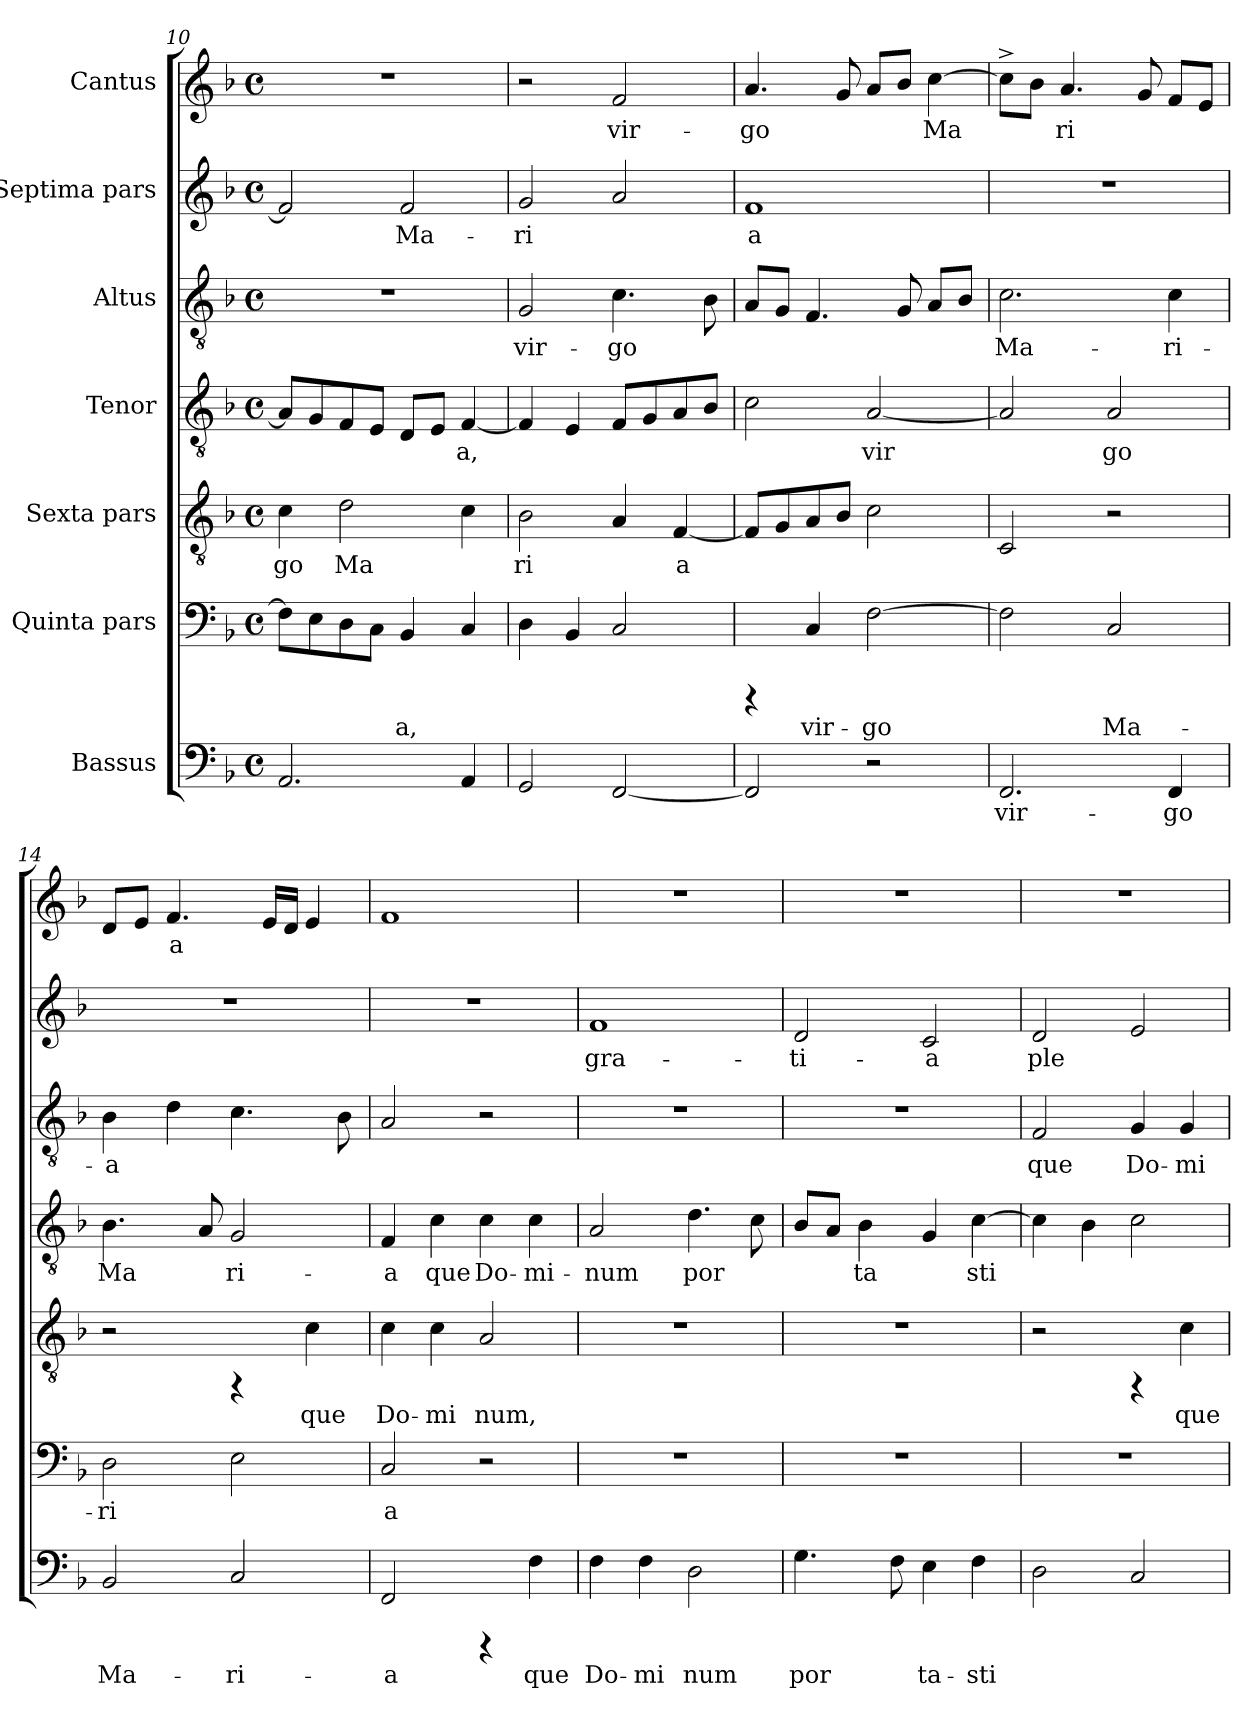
**kern	**text	**kern	**text	**kern	**text	**kern	**text	**kern	**text	**kern	**text	**kern	**text
*part7	*part7	*part6	*part6	*part5	*part5	*part4	*part4	*part3	*part3	*part2	*part2	*part1	*part1
*staff7	*staff7	*staff6	*staff6	*staff5	*staff5	*staff4	*staff4	*staff3	*staff3	*staff2	*staff2	*staff1	*staff1
*I"Bassus	*	*I"Quinta pars	*	*I"Sexta pars	*	*I"Tenor	*	*I"Altus	*	*I"Septima pars	*	*I"Cantus	*
*clefF4	*	*clefF4	*	*clefGv2	*	*clefGv2	*	*clefGv2	*	*clefG2	*	*clefG2	*
*k[b-]	*	*k[b-]	*	*k[b-]	*	*k[b-]	*	*k[b-]	*	*k[b-]	*	*k[b-]	*
*F:	*	*F:	*	*F:	*	*F:	*	*F:	*	*F:	*	*F:	*
*M4/4	*	*M4/4	*	*M4/4	*	*M4/4	*	*M4/4	*	*M4/4	*	*M4/4	*
*met(c)	*	*met(c)	*	*met(c)	*	*met(c)	*	*met(c)	*	*met(c)	*	*met(c)	*
=10	=10	=10	=10	=10	=10	=10	=10	=10	=10	=10	=10	=10	=10
!	!LO:LY:b:cj	!	!LO:LY:b:cj	!	!LO:LY:b:cj	!	!LO:LY:b:cj	!	!	!	!LO:LY:b:cj	!	!
2.AA/	.	8F\L]	--	4c\	-go	8A/L]	--	1r	.	2f/]	.	1r	.
!	!	!	!LO:LY:b:cj	!	!	!	!LO:LY:b:cj	!	!	!	!	!	!
.	.	8E\	--	.	.	8G/	--	.	.	.	.	.	.
!	!	!	!LO:LY:b:cj	!	!LO:LY:b:cj	!	!LO:LY:b:cj	!	!	!	!	!	!
.	.	8D\	--	2d\	Ma-	8F/	--	.	.	.	.	.	.
!	!	!	!LO:LY:b:cj	!	!	!	!LO:LY:b:cj	!	!	!	!	!	!
.	.	8C\J	--	.	.	8E/J	--	.	.	.	.	.	.
!	!	!	!LO:LY:b:cj	!	!	!	!LO:LY:b:cj	!	!	!	!LO:LY:b:cj	!	!
.	.	4BB-/	-a,	.	.	8D/L	--	.	.	2f/	Ma-	.	.
!	!	!	!	!	!	!	!LO:LY:b:cj	!	!	!	!	!	!
.	.	.	.	.	.	8E/J	--	.	.	.	.	.	.
!	!LO:LY:b:cj	!	!LO:LY:b:cj	!	!LO:LY:b:cj	!	!LO:LY:b:cj	!	!	!	!	!	!
4AA/	.	4C/	.	4c\	--	[<4F/	-a,	.	.	.	.	.	.
=11	=11	=11	=11	=11	=11	=11	=11	=11	=11	=11	=11	=11	=11
!	!LO:LY:b:cj	!	!LO:LY:b:cj	!	!LO:LY:b:cj	!	!LO:LY:b:cj	!	!LO:LY:b:cj	!	!LO:LY:b:cj	!	!
2GG/	.	4D\	.	2B-\	-ri-	4F/]	.	2G/	vir-	2g/	-ri-	2r	.
!	!	!	!LO:LY:b:cj	!	!	!	!LO:LY:b:cj	!	!	!	!	!	!
.	.	4BB-/	.	.	.	4E/	.	.	.	.	.	.	.
!	!LO:LY:b:cj	!	!LO:LY:b:cj	!	!LO:LY:b:cj	!	!LO:LY:b:cj	!	!LO:LY:b:cj	!	!LO:LY:b:cj	!	!LO:LY:b:cj
[<2FF/	.	2C/	.	4A/	--	8F/L	.	4.c\	-go	2a/	--	2f/	vir-
!	!	!	!	!	!	!	!LO:LY:b:cj	!	!	!	!	!	!
.	.	.	.	.	.	8G/	.	.	.	.	.	.	.
!	!	!	!	!	!LO:LY:b:cj	!	!LO:LY:b:cj	!	!	!	!	!	!
.	.	.	.	[<4F/	-a	8A/	.	.	.	.	.	.	.
!	!	!	!	!	!	!	!LO:LY:b:cj	!	!LO:LY:b:cj	!	!	!	!
.	.	.	.	.	.	8B-/J	.	8B-\	.	.	.	.	.
=12	=12	=12	=12	=12	=12	=12	=12	=12	=12	=12	=12	=12	=12
!	!LO:LY:b:cj	!	!	!	!LO:LY:b:cj	!	!LO:LY:b:cj	!	!LO:LY:b:cj	!	!LO:LY:b:cj	!	!LO:LY:b:cj
2FF/]	.	4rCCC	.	8F/L]	.	2c\	.	8A/L	.	1f	-a	4.a/	-go
!	!	!	!	!	!LO:LY:b:cj	!	!	!	!LO:LY:b:cj	!	!	!	!
.	.	.	.	8G/	.	.	.	8G/J	.	.	.	.	.
!	!	!	!LO:LY:b:cj	!	!LO:LY:b:cj	!	!	!	!LO:LY:b:cj	!	!	!	!
.	.	4C/	vir-	8A/	.	.	.	4.F/	.	.	.	.	.
!	!	!	!	!	!LO:LY:b:cj	!	!	!	!	!	!	!	!LO:LY:b:cj
.	.	.	.	8B-/J	.	.	.	.	.	.	.	8g/	.
!	!	!	!LO:LY:b:cj	!	!LO:LY:b:cj	!	!LO:LY:b:cj	!	!	!	!	!	!LO:LY:b:cj
2r	.	[>2F\	-go	2c\	.	[>2A/	vir-	.	.	.	.	8a/L	.
!	!	!	!	!	!	!	!	!	!LO:LY:b:cj	!	!	!	!LO:LY:b:cj
.	.	.	.	.	.	.	.	8G/	.	.	.	8b-/J	.
!	!	!	!	!	!	!	!	!	!LO:LY:b:cj	!	!	!	!LO:LY:b:cj
.	.	.	.	.	.	.	.	8A/L	.	.	.	[>4cc\	Ma-
!	!	!	!	!	!	!	!	!	!LO:LY:b:cj	!	!	!	!
.	.	.	.	.	.	.	.	8B-/J	.	.	.	.	.
!!LO:PB:g=z
=13	=13	=13	=13	=13	=13	=13	=13	=13	=13	=13	=13	=13	=13
!	!LO:LY:b:cj	!	!LO:LY:b:cj	!	!LO:LY:b:cj	!	!LO:LY:b:cj	!	!LO:LY:b:cj	!	!	!	!LO:LY:b:cj
2.FF/	vir-	2F\]	.	2C/	.	2A/]	--	2.c\	Ma-	1r	.	8cc^<\L]	--
!	!	!	!	!	!	!	!	!	!	!	!	!	!LO:LY:b:cj
.	.	.	.	.	.	.	.	.	.	.	.	8b-\J	--
!	!	!	!	!	!	!	!	!	!	!	!	!	!LO:LY:b:cj
.	.	.	.	.	.	.	.	.	.	.	.	4.a/	-ri-
!	!	!	!LO:LY:b:cj	!	!	!	!LO:LY:b:cj	!	!	!	!	!	!
.	.	2C/	Ma-	2r	.	2A/	-go	.	.	.	.	.	.
!	!	!	!	!	!	!	!	!	!	!	!	!	!LO:LY:b:cj
.	.	.	.	.	.	.	.	.	.	.	.	8g/	--
!	!LO:LY:b:cj	!	!	!	!	!	!	!	!LO:LY:b:cj	!	!	!	!LO:LY:b:cj
4FF/	-go	.	.	.	.	.	.	4c\	-ri-	.	.	8f/L	--
!	!	!	!	!	!	!	!	!	!	!	!	!	!LO:LY:b:cj
.	.	.	.	.	.	.	.	.	.	.	.	8e/J	--
=14	=14	=14	=14	=14	=14	=14	=14	=14	=14	=14	=14	=14	=14
!	!LO:LY:b:cj	!	!LO:LY:b:cj	!	!	!	!LO:LY:b:cj	!	!LO:LY:b:cj	!	!	!	!LO:LY:b:cj
2BB-/	Ma-	2D\	-ri-	2r	.	4.B-\	Ma-	4B-\	-a	1r	.	8d/L	--
!	!	!	!	!	!	!	!	!	!	!	!	!	!LO:LY:b:cj
.	.	.	.	.	.	.	.	.	.	.	.	8e/J	--
!	!	!	!	!	!	!	!	!	!LO:LY:b:cj	!	!	!	!LO:LY:b:cj
.	.	.	.	.	.	.	.	4d\	.	.	.	4.f/	-a
!	!	!	!	!	!	!	!LO:LY:b:cj	!	!	!	!	!	!
.	.	.	.	.	.	8A/	--	.	.	.	.	.	.
!	!LO:LY:b:cj	!	!LO:LY:b:cj	!	!	!	!LO:LY:b:cj	!	!LO:LY:b:cj	!	!	!	!
2C/	-ri-	2E\	--	4rFF	.	2G/	-ri-	4.c\	.	.	.	.	.
!	!	!	!	!	!	!	!	!	!	!	!	!	!LO:LY:b:cj
.	.	.	.	.	.	.	.	.	.	.	.	16e/L	.
!	!	!	!	!	!	!	!	!	!	!	!	!	!LO:LY:b:cj
.	.	.	.	.	.	.	.	.	.	.	.	16d/J	.
!	!	!	!	!	!LO:LY:b:cj	!	!	!	!	!	!	!	!LO:LY:b:cj
.	.	.	.	4c\	que	.	.	.	.	.	.	4e/	.
!	!	!	!	!	!	!	!	!	!LO:LY:b:cj	!	!	!	!
.	.	.	.	.	.	.	.	8B-\	.	.	.	.	.
=15	=15	=15	=15	=15	=15	=15	=15	=15	=15	=15	=15	=15	=15
!	!LO:LY:b:cj	!	!LO:LY:b:cj	!	!LO:LY:b:cj	!	!LO:LY:b:cj	!	!LO:LY:b:cj	!	!	!	!LO:LY:b:cj
2FF/	-a	2C/	-a	4c\	Do-	4F/	-a	2A/	.	1r	.	1f	.
!	!	!	!	!	!LO:LY:b:cj	!	!LO:LY:b:cj	!	!	!	!	!	!
.	.	.	.	4c\	-mi	4c\	que	.	.	.	.	.	.
!	!	!	!	!	!LO:LY:b:cj	!	!LO:LY:b:cj	!	!	!	!	!	!
4rCCC	.	2r	.	2A/	num,	4c\	Do-	2r	.	.	.	.	.
!	!LO:LY:b:cj	!	!	!	!	!	!LO:LY:b:cj	!	!	!	!	!	!
4F\	que	.	.	.	.	4c\	-mi-	.	.	.	.	.	.
=16	=16	=16	=16	=16	=16	=16	=16	=16	=16	=16	=16	=16	=16
!	!LO:LY:b:cj	!	!	!	!	!	!LO:LY:b:cj	!	!	!	!LO:LY:b:cj	!	!
4F\	Do-	1r	.	1r	.	2A/	-num	1r	.	1f	gra-	1r	.
!	!LO:LY:b:cj	!	!	!	!	!	!	!	!	!	!	!	!
4F\	-mi	.	.	.	.	.	.	.	.	.	.	.	.
!	!LO:LY:b:cj	!	!	!	!	!	!LO:LY:b:cj	!	!	!	!	!	!
2D\	num	.	.	.	.	4.d\	por-	.	.	.	.	.	.
!	!	!	!	!	!	!	!LO:LY:b:cj	!	!	!	!	!	!
.	.	.	.	.	.	8c\	--	.	.	.	.	.	.
=17	=17	=17	=17	=17	=17	=17	=17	=17	=17	=17	=17	=17	=17
!	!LO:LY:b:cj	!	!	!	!	!	!LO:LY:b:cj	!	!	!	!LO:LY:b:cj	!	!
4.G\	por-	1r	.	1r	.	8B-/L	--	1r	.	2d/	-ti-	1r	.
!	!	!	!	!	!	!	!LO:LY:b:cj	!	!	!	!	!	!
.	.	.	.	.	.	8A/J	--	.	.	.	.	.	.
!	!	!	!	!	!	!	!LO:LY:b:cj	!	!	!	!	!	!
.	.	.	.	.	.	4B-\	-ta-	.	.	.	.	.	.
!	!LO:LY:b:cj	!	!	!	!	!	!	!	!	!	!	!	!
8F\	--	.	.	.	.	.	.	.	.	.	.	.	.
!	!LO:LY:b:cj	!	!	!	!	!	!LO:LY:b:cj	!	!	!	!LO:LY:b:cj	!	!
4E\	-ta-	.	.	.	.	4G/	--	.	.	2c/	-a	.	.
!	!LO:LY:b:cj	!	!	!	!	!	!LO:LY:b:cj	!	!	!	!	!	!
4F\	-sti	.	.	.	.	[>4c\	-sti	.	.	.	.	.	.
=18	=18	=18	=18	=18	=18	=18	=18	=18	=18	=18	=18	=18	=18
!	!LO:LY:b:cj	!	!	!	!	!	!LO:LY:b:cj	!	!LO:LY:b:cj	!	!LO:LY:b:cj	!	!
2D\	.	1r	.	2r	.	4c\]	.	2F/	que	2d/	ple-	1r	.
!	!	!	!	!	!	!	!LO:LY:b:cj	!	!	!	!	!	!
.	.	.	.	.	.	4B-\	.	.	.	.	.	.	.
!	!LO:LY:b:cj	!	!	!	!	!	!LO:LY:b:cj	!	!LO:LY:b:cj	!	!LO:LY:b:cj	!	!
2C/	.	.	.	4rFF	.	2c\	.	4G/	Do-	2e/	--	.	.
!	!	!	!	!	!LO:LY:b:cj	!	!	!	!LO:LY:b:cj	!	!	!	!
.	.	.	.	4c\	que	.	.	4G/	-mi-	.	.	.	.
=	=	=	=	=	=	=	=	=	=	=	=	=	=
*-	*-	*-	*-	*-	*-	*-	*-	*-	*-	*-	*-	*-	*-
